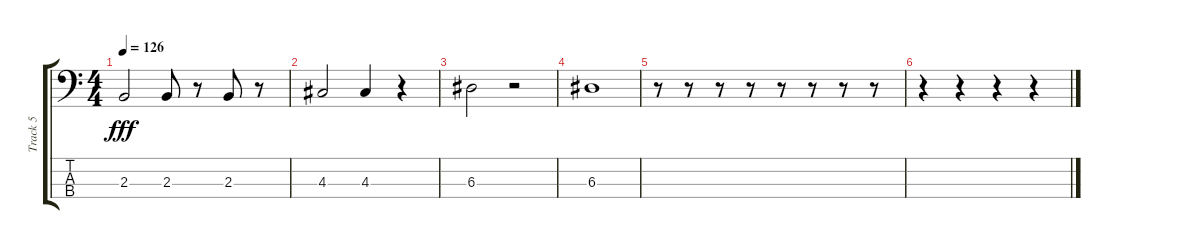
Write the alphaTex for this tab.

\track ("Track 5" "Track 5") {instrument electricbassfinger}
\staff {score tabs}
\tuning (G2 D2 A1 E1) {hide}
\ts (4 4)
\tempo 126
\clef f4
\ks c
2.3.2{dy fff} 2.3.8 r.8 2.3.8 r.8 |
4.3.2 4.3.4 r.4 |
6.3.2 r.2 |
6.3.1 |
r.8 r.8 r.8 r.8 r.8 r.8 r.8 r.8 |
r.4 r.4 r.4 r.4
